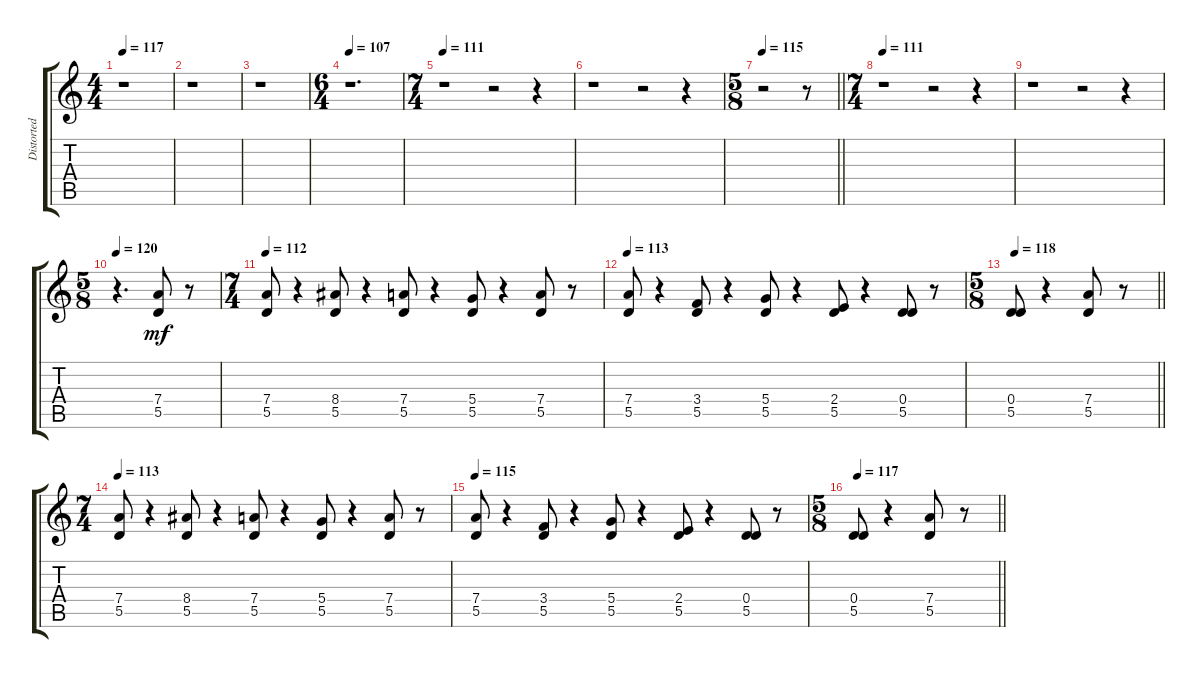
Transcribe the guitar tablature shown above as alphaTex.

\track ("Distorted Center Guitar" "Distorted ") {instrument distortionguitar}
\staff {score tabs}
\tuning (E4 B3 G3 D3 A2 D2) {hide}
\ts (4 4)
\tempo 117
\clef g2
\ks c
r.1{dy mf} |
r.1 |
r.1 |
\ts (6 4)
\tempo 107
r.1{d} |
\ts (7 4)
\section ("" "")
\tempo 111
r.1 r.2 r.4 |
r.1 r.2 r.4 |
\ts (5 8)
\tempo 115
\barLineRight lightlight
r.2 r.8 |
\ts (7 4)
\tempo 111
r.1 r.2 r.4 |
r.1 r.2 r.4 |
\ts (5 8)
\tempo 120
r.4{d} (7.4 5.5).8 r.8 |
\ts (7 4)
\tempo 112
(7.4 5.5).8 r.4 (8.4 5.5).8 r.4 (7.4 5.5).8 r.4 (5.4 5.5).8 r.4 (7.4 5.5).8 r.8 |
\tempo 113
(7.4 5.5).8 r.4 (3.4 5.5).8 r.4 (5.4 5.5).8 r.4 (2.4 5.5).8 r.4 (0.4 5.5).8 r.8 |
\ts (5 8)
\tempo 118
\barLineRight lightlight
(0.4 5.5).8 r.4 (7.4 5.5).8 r.8 |
\ts (7 4)
\tempo 113
(7.4 5.5).8 r.4 (8.4 5.5).8 r.4 (7.4 5.5).8 r.4 (5.4 5.5).8 r.4 (7.4 5.5).8 r.8 |
\tempo 115
(7.4 5.5).8 r.4 (3.4 5.5).8 r.4 (5.4 5.5).8 r.4 (2.4 5.5).8 r.4 (0.4 5.5).8 r.8 |
\ts (5 8)
\tempo 117
\barLineRight lightlight
(0.4 5.5).8 r.4 (7.4 5.5).8 r.8
